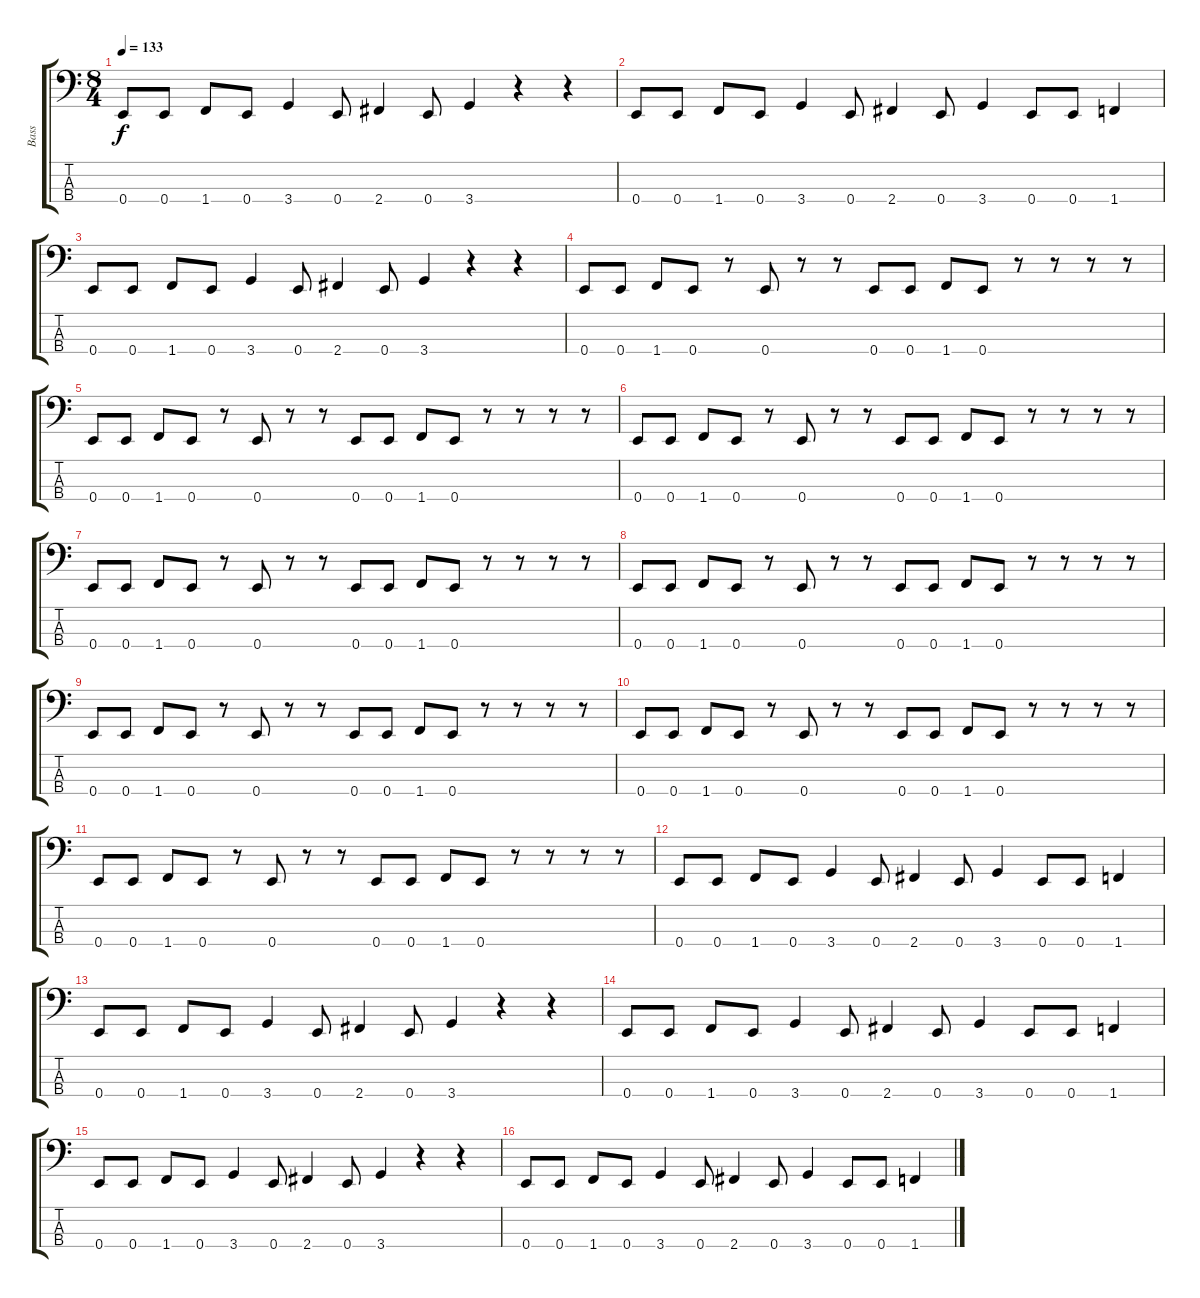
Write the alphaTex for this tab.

\track ("Bass" "Bass") {instrument electricbassfinger}
\staff {score tabs}
\tuning (G2 D2 A1 E1) {hide}
\ts (8 4)
\tempo 133
\clef f4
\ks c
0.4.8{dy f} 0.4.8 1.4.8 0.4.8 3.4.4 0.4.8 2.4.4 0.4.8 3.4.4 r.4 r.4 |
0.4.8 0.4.8 1.4.8 0.4.8 3.4.4 0.4.8 2.4.4 0.4.8 3.4.4 0.4.8 0.4.8 1.4.4 |
0.4.8 0.4.8 1.4.8 0.4.8 3.4.4 0.4.8 2.4.4 0.4.8 3.4.4 r.4 r.4 |
0.4.8 0.4.8 1.4.8 0.4.8 r.8 0.4.8 r.8 r.8 0.4.8 0.4.8 1.4.8 0.4.8 r.8 r.8 r.8 r.8 |
0.4.8 0.4.8 1.4.8 0.4.8 r.8 0.4.8 r.8 r.8 0.4.8 0.4.8 1.4.8 0.4.8 r.8 r.8 r.8 r.8 |
0.4.8 0.4.8 1.4.8 0.4.8 r.8 0.4.8 r.8 r.8 0.4.8 0.4.8 1.4.8 0.4.8 r.8 r.8 r.8 r.8 |
0.4.8 0.4.8 1.4.8 0.4.8 r.8 0.4.8 r.8 r.8 0.4.8 0.4.8 1.4.8 0.4.8 r.8 r.8 r.8 r.8 |
0.4.8 0.4.8 1.4.8 0.4.8 r.8 0.4.8 r.8 r.8 0.4.8 0.4.8 1.4.8 0.4.8 r.8 r.8 r.8 r.8 |
0.4.8 0.4.8 1.4.8 0.4.8 r.8 0.4.8 r.8 r.8 0.4.8 0.4.8 1.4.8 0.4.8 r.8 r.8 r.8 r.8 |
0.4.8 0.4.8 1.4.8 0.4.8 r.8 0.4.8 r.8 r.8 0.4.8 0.4.8 1.4.8 0.4.8 r.8 r.8 r.8 r.8 |
0.4.8 0.4.8 1.4.8 0.4.8 r.8 0.4.8 r.8 r.8 0.4.8 0.4.8 1.4.8 0.4.8 r.8 r.8 r.8 r.8 |
0.4.8 0.4.8 1.4.8 0.4.8 3.4.4 0.4.8 2.4.4 0.4.8 3.4.4 0.4.8 0.4.8 1.4.4 |
0.4.8 0.4.8 1.4.8 0.4.8 3.4.4 0.4.8 2.4.4 0.4.8 3.4.4 r.4 r.4 |
0.4.8 0.4.8 1.4.8 0.4.8 3.4.4 0.4.8 2.4.4 0.4.8 3.4.4 0.4.8 0.4.8 1.4.4 |
0.4.8 0.4.8 1.4.8 0.4.8 3.4.4 0.4.8 2.4.4 0.4.8 3.4.4 r.4 r.4 |
0.4.8 0.4.8 1.4.8 0.4.8 3.4.4 0.4.8 2.4.4 0.4.8 3.4.4 0.4.8 0.4.8 1.4.4
